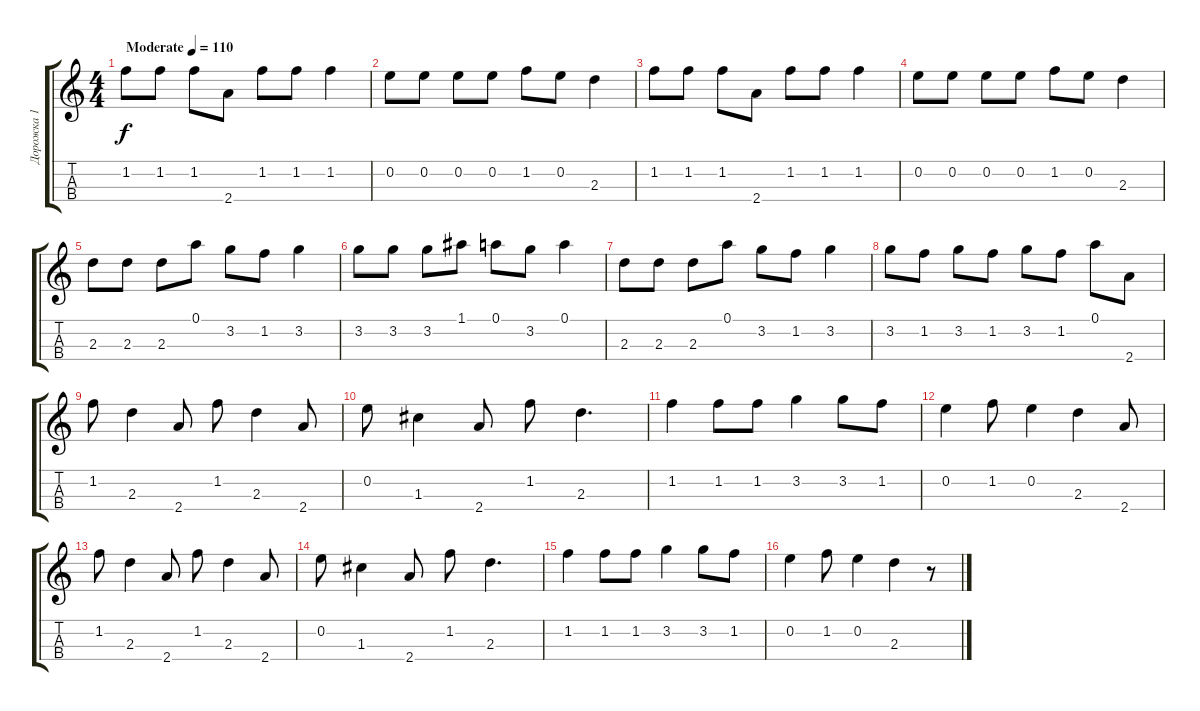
\track ("Дорожка 1" "Дорожка 1") {instrument acousticguitarsteel}
\staff {score tabs}
\tuning (A4 E4 C4 G3) {hide}
\ts (4 4)
\tempo (110 "Moderate")
\clef g2
\ks c
1.2.8{dy f instrument acousticguitarsteel} 1.2.8 1.2.8 2.4.8 1.2.8 1.2.8 1.2.4 |
0.2.8 0.2.8 0.2.8 0.2.8 1.2.8 0.2.8 2.3.4 |
1.2.8 1.2.8 1.2.8 2.4.8 1.2.8 1.2.8 1.2.4 |
0.2.8 0.2.8 0.2.8 0.2.8 1.2.8 0.2.8 2.3.4 |
2.3.8 2.3.8 2.3.8 0.1.8 3.2.8 1.2.8 3.2.4 |
3.2.8 3.2.8 3.2.8 1.1.8 0.1.8 3.2.8 0.1.4 |
2.3.8 2.3.8 2.3.8 0.1.8 3.2.8 1.2.8 3.2.4 |
3.2.8 1.2.8 3.2.8 1.2.8 3.2.8 1.2.8 0.1.8 2.4.8 |
1.2.8 2.3.4 2.4.8 1.2.8 2.3.4 2.4.8 |
0.2.8 1.3.4 2.4.8 1.2.8 2.3.4{d} |
1.2.4 1.2.8 1.2.8 3.2.4 3.2.8 1.2.8 |
0.2.4 1.2.8 0.2.4 2.3.4 2.4.8 |
1.2.8 2.3.4 2.4.8 1.2.8 2.3.4 2.4.8 |
0.2.8 1.3.4 2.4.8 1.2.8 2.3.4{d} |
1.2.4 1.2.8 1.2.8 3.2.4 3.2.8 1.2.8 |
0.2.4 1.2.8 0.2.4 2.3.4 r.8
